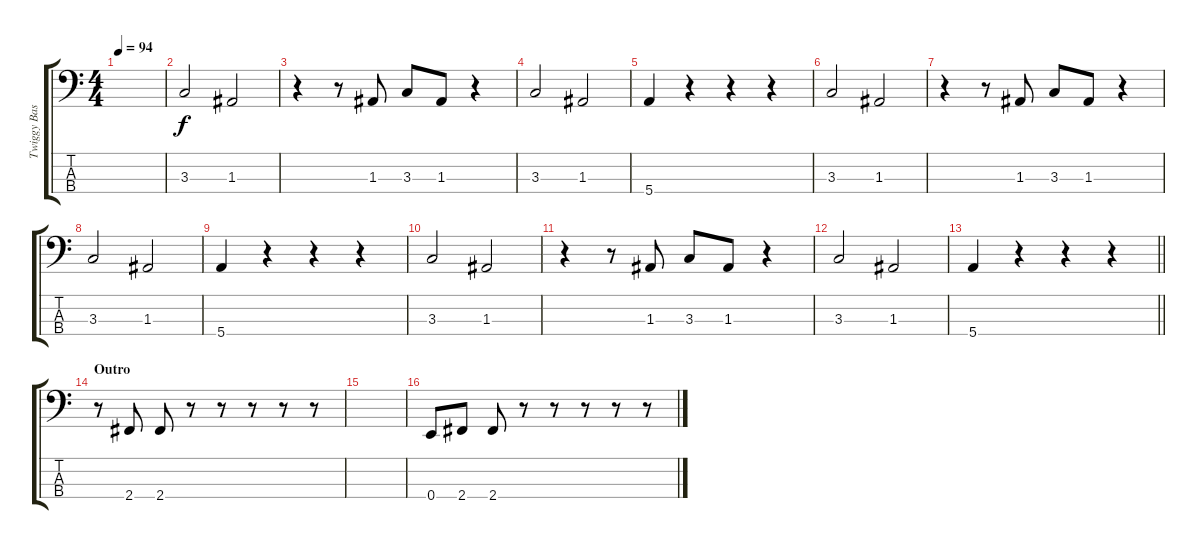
\track ("Twiggy Bass" "Twiggy Bas") {instrument synthbass2}
\staff {score tabs}
\tuning (G2 D2 A1 E1) {hide}
\ts (4 4)
\tempo 94
\clef f4
\ks c
|
3.3.2 1.3.2 |
r.4 r.8 1.3.8 3.3.8 1.3.8 r.4 |
3.3.2 1.3.2 |
5.4.4 r.4 r.4 r.4 |
3.3.2 1.3.2 |
r.4 r.8 1.3.8 3.3.8 1.3.8 r.4 |
3.3.2 1.3.2 |
5.4.4 r.4 r.4 r.4 |
3.3.2 1.3.2 |
r.4 r.8 1.3.8 3.3.8 1.3.8 r.4 |
3.3.2 1.3.2 |
\barLineRight lightlight
5.4.4 r.4 r.4 r.4 |
\section ("" "Outro")
r.8 2.4.8 2.4.8 r.8 r.8 r.8 r.8 r.8 |
|
0.4.8 2.4.8 2.4.8 r.8 r.8 r.8 r.8 r.8
